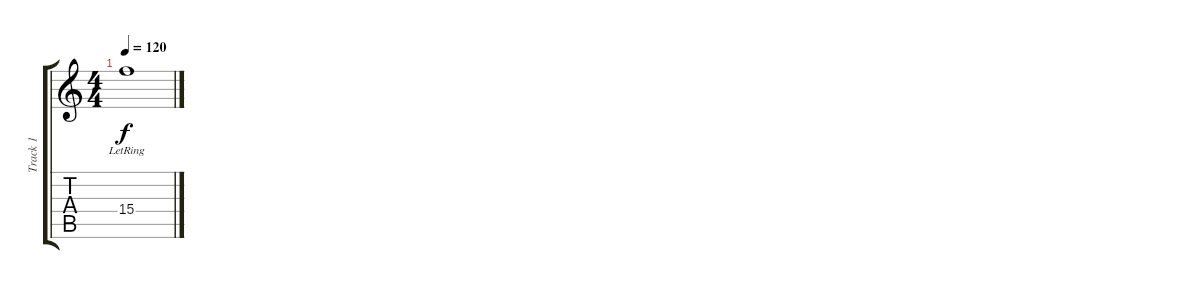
\track ("Track 1" "Track 1") {instrument overdrivenguitar}
\staff {score tabs}
\tuning (E4 B3 G3 D3 A2 E2) {hide}
\ts (4 4)
\tempo 120
\clef g2
\ks c
15.4{lr}.1{dy f}
